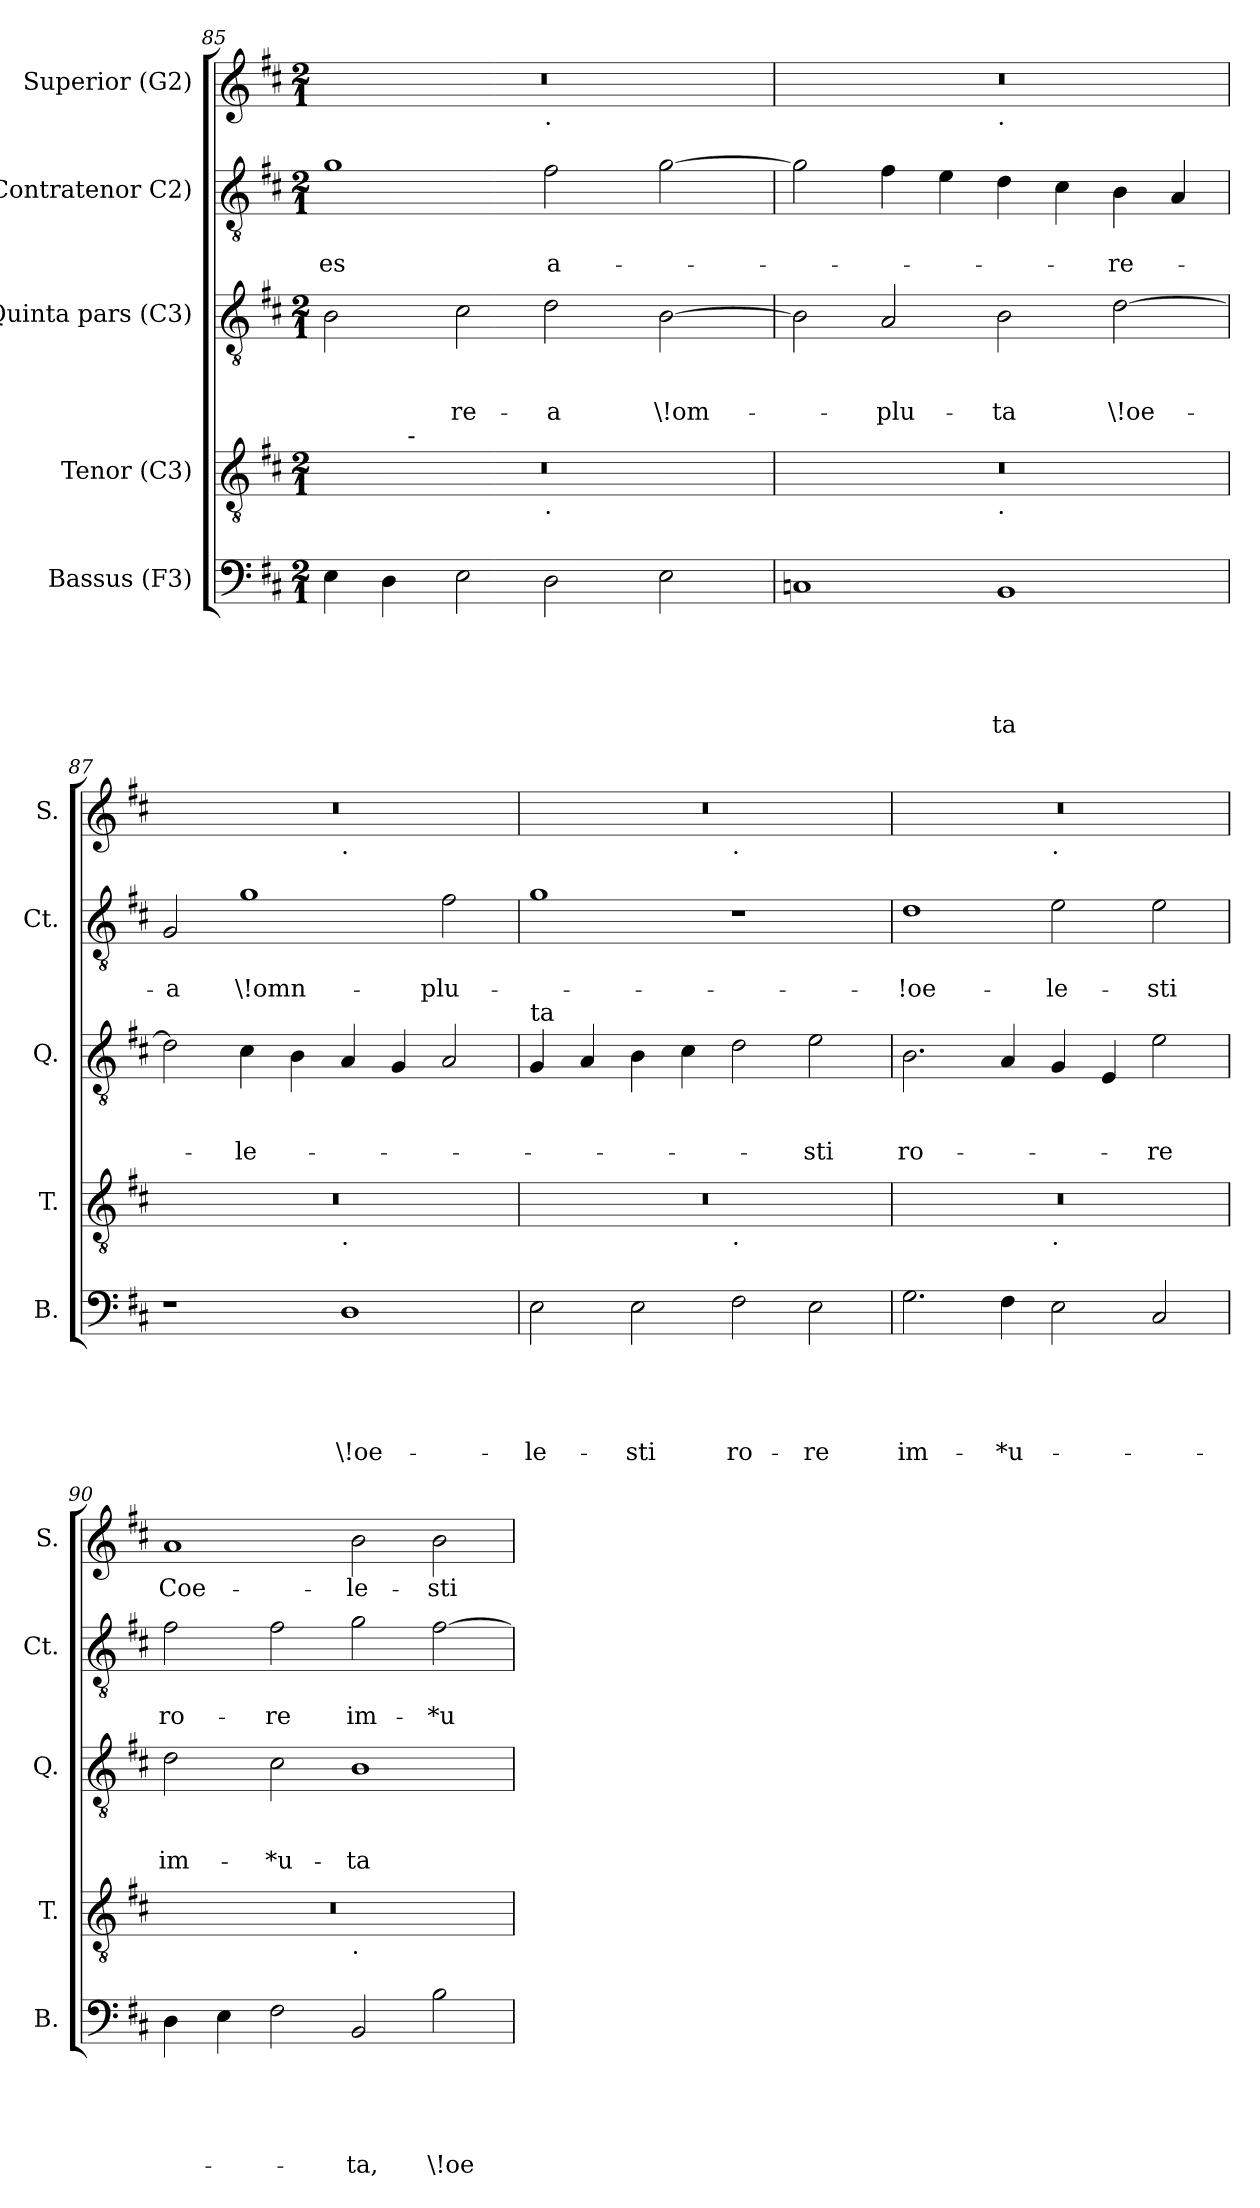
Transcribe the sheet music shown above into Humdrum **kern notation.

**kern	**text	**text	**text	**text	**text	**kern	**kern	**text	**text	**text	**kern	**text	**text	**kern	**text
*part5	*part5	*part5	*part5	*part5	*part5	*part4	*part3	*part3	*part3	*part3	*part2	*part2	*part2	*part1	*part1
*staff5	*staff5	*staff5	*staff5	*staff5	*staff5	*staff4	*staff3	*staff3	*staff3	*staff3	*staff2	*staff2	*staff2	*staff1	*staff1
*I"Bassus (F3)	*	*	*	*	*	*I"Tenor (C3)	*I"Quinta pars (C3)	*	*	*	*I"Contratenor C2)	*	*	*I"Superior (G2)	*
*I'B.	*	*	*	*	*	*I'T.	*I'Q.	*	*	*	*I'Ct.	*	*	*I'S.	*
!!LO:LB:g=z
*clefF4	*	*	*	*	*	*clefGv2	*clefGv2	*	*	*	*clefGv2	*	*	*clefG2	*
*k[f#c#]	*	*	*	*	*	*k[f#c#]	*k[f#c#]	*	*	*	*k[f#c#]	*	*	*k[f#c#]	*
*D:	*	*	*	*	*	*D:	*D:	*	*	*	*D:	*	*	*D:	*
*M2/1	*	*	*	*	*	*M2/1	*M2/1	*	*	*	*M2/1	*	*	*M2/1	*
=85	=85	=85	=85	=85	=85	=85	=85	=85	=85	=85	=85	=85	=85	=85	=85
!	!	!	!	!	!	!	!	!	!	!	!	!	!LO:LY:b	!	!
*	*	*	*	*	*	*^	*	*	*	*	*	*	*	*^	*
*	*	*	*	*	*	*	*^	*	*	*	*	*	*	*	*	*	*
4E\	.	.	.	.	.	0r	4ryy	1ryy	2B\	.	.	.	1g	.	es	0r	1ryy	.
4D\	.	.	.	.	.	.	16ryy	.	.	.	.	.	.	.	.	.	.	.
!	!	!	!	!	!	!	!LO:TX:a:t=-	!	!	!	!	!	!	!	!	!	!	!
.	.	.	.	.	.	.	1ryy	.	.	.	.	.	.	.	.	.	.	.
!	!	!	!	!	!	!	!	!	!	!	!	!LO:LY:b	!	!	!	!	!	!
2E\	.	.	.	.	.	.	.	.	2c#\	.	.	-re-	.	.	.	.	.	.
!	!	!	!	!	!	!	!	!	!	!	!	!	!	!	!	!	!LO:TX:b:t=.	!
!	!	!	!	!	!	!	!	!LO:TX:b:t=.	!	!	!	!	!	!	!	!	!	!
!	!	!	!	!	!	!	!	!	!	!	!	!LO:LY:b	!	!	!LO:LY:b	!	!	!
2D\	.	.	.	.	.	.	.	1ryy	2d\	.	.	-a	2f#\	.	a-	.	1ryy	.
.	.	.	.	.	.	.	2ryy	.	.	.	.	.	.	.	.	.	.	.
!	!	!	!	!	!	!	!	!	!	!	!	!LO:LY:b	!	!	!	!	!	!
2E\	.	.	.	.	.	.	.	.	[>2B\	.	.	\!om-	[>2g\	.	.	.	.	.
.	.	.	.	.	.	.	8.ryy	.	.	.	.	.	.	.	.	.	.	.
*	*	*	*	*	*	*	*v	*v	*	*	*	*	*	*	*	*	*	*
=86	=86	=86	=86	=86	=86	=86	=86	=86	=86	=86	=86	=86	=86	=86	=86	=86	=86
1C	.	.	.	.	.	0r	1ryy	2B\]	.	.	.	2g\]	.	.	0r	1ryy	.
!	!	!	!	!	!	!	!	!	!	!	!LO:LY:b	!	!	!	!	!	!
.	.	.	.	.	.	.	.	2A/	.	.	-plu-	4f#\	.	.	.	.	.
.	.	.	.	.	.	.	.	.	.	.	.	4e\	.	.	.	.	.
!	!	!	!	!	!	!	!	!	!	!	!	!	!	!	!	!LO:TX:b:t=.	!
!	!	!	!	!	!	!	!LO:TX:b:t=.	!	!	!	!	!	!	!	!	!	!
!	!	!	!	!	!LO:LY:b	!	!	!	!	!	!LO:LY:b	!	!	!	!	!	!
1BB	.	.	.	.	-ta	.	1ryy	2B\	.	.	-ta	4d\	.	.	.	1ryy	.
.	.	.	.	.	.	.	.	.	.	.	.	4c#\	.	.	.	.	.
!	!	!	!	!	!	!	!	!	!	!	!LO:LY:b	!	!	!LO:LY:b	!	!	!
.	.	.	.	.	.	.	.	[>2d\	.	.	\!oe-	4B\	.	-re-	.	.	.
.	.	.	.	.	.	.	.	.	.	.	.	4A/	.	.	.	.	.
=87	=87	=87	=87	=87	=87	=87	=87	=87	=87	=87	=87	=87	=87	=87	=87	=87	=87
!	!	!	!	!	!	!	!	!	!	!	!	!	!	!LO:LY:b	!	!	!
1r	.	.	.	.	.	0r	1ryy	2d\]	.	.	.	2G/	.	-a	0r	1ryy	.
!	!	!	!	!	!	!	!	!	!	!	!LO:LY:b	!	!	!LO:LY:b:rj	!	!	!
.	.	.	.	.	.	.	.	4c#\	.	.	-le-	1g	.	\!omn-	.	.	.
.	.	.	.	.	.	.	.	4B\	.	.	.	.	.	.	.	.	.
!	!	!	!	!	!	!	!	!	!	!	!	!	!	!	!	!LO:TX:b:t=.	!
!	!	!	!	!	!	!	!LO:TX:b:t=.	!	!	!	!	!	!	!	!	!	!
!	!	!	!	!	!LO:LY:b	!	!	!	!	!	!	!	!	!	!	!	!
1D	.	.	.	.	\!oe-	.	1ryy	4A/	.	.	.	.	.	.	.	1ryy	.
.	.	.	.	.	.	.	.	4G/	.	.	.	.	.	.	.	.	.
!	!	!	!	!	!	!	!	!	!	!	!	!	!	!LO:LY:b	!	!	!
.	.	.	.	.	.	.	.	2A/	.	.	.	2f#\	.	-plu-	.	.	.
!!LO:LB:g=z	!!
=88	=88	=88	=88	=88	=88	=88	=88	=88	=88	=88	=88	=88	=88	=88	=88	=88	=88
!	!	!	!	!	!	!	!	!LO:TX:a:t=ta	!	!	!	!	!	!	!	!	!
!	!	!	!	!	!LO:LY:b	!	!	!	!	!	!	!	!	!	!	!	!
2E\	.	.	.	.	-le-	0r	1ryy	4G/	.	.	.	1g	.	.	0r	1ryy	.
.	.	.	.	.	.	.	.	4A/	.	.	.	.	.	.	.	.	.
!	!	!	!	!	!LO:LY:b	!	!	!	!	!	!	!	!	!	!	!	!
2E\	.	.	.	.	-sti	.	.	4B\	.	.	.	.	.	.	.	.	.
.	.	.	.	.	.	.	.	4c#\	.	.	.	.	.	.	.	.	.
!	!	!	!	!	!	!	!	!	!	!	!	!	!	!	!	!LO:TX:b:t=.	!
!	!	!	!	!	!	!	!LO:TX:b:t=.	!	!	!	!	!	!	!	!	!	!
!	!	!	!	!	!LO:LY:b	!	!	!	!	!	!	!	!	!	!	!	!
2F#\	.	.	.	.	ro-	.	1ryy	2d\	.	.	.	1r	.	.	.	1ryy	.
!	!	!	!	!	!LO:LY:b	!	!	!	!	!	!LO:LY:b	!	!	!	!	!	!
2E\	.	.	.	.	-re	.	.	2e\	.	.	-sti	.	.	.	.	.	.
=89	=89	=89	=89	=89	=89	=89	=89	=89	=89	=89	=89	=89	=89	=89	=89	=89	=89
!	!	!	!	!	!LO:LY:b	!	!	!	!	!	!LO:LY:b	!	!	!LO:LY:b	!	!	!
2.G\	.	.	.	.	im-	0r	1ryy	2.B\	.	.	ro-	1d	.	-!oe-	0r	1ryy	.
!	!	!	!	!	!LO:LY:b	!	!	!	!	!	!	!	!	!	!	!	!
4F#\	.	.	.	.	-*u-	.	.	4A/	.	.	.	.	.	.	.	.	.
!	!	!	!	!	!	!	!	!	!	!	!	!	!	!	!	!LO:TX:b:t=.	!
!	!	!	!	!	!	!	!LO:TX:b:t=.	!	!	!	!	!	!	!	!	!	!
!	!	!	!	!	!	!	!	!	!	!	!	!	!	!LO:LY:b	!	!	!
2E\	.	.	.	.	.	.	1ryy	4G/	.	.	.	2e\	.	-le-	.	1ryy	.
.	.	.	.	.	.	.	.	4E/	.	.	.	.	.	.	.	.	.
!	!	!	!	!	!	!	!	!	!	!	!LO:LY:b	!	!	!LO:LY:b	!	!	!
2C#/	.	.	.	.	.	.	.	2e\	.	.	-re	2e\	.	-sti	.	.	.
=90	=90	=90	=90	=90	=90	=90	=90	=90	=90	=90	=90	=90	=90	=90	=90	=90	=90
!	!	!	!	!	!	!	!	!	!	!	!LO:LY:b	!	!	!LO:LY:b	!	!	!LO:LY:b
*	*	*	*	*	*	*	*	*	*	*	*	*	*	*	*v	*v	*
4D\	.	.	.	.	.	0r	1ryy	2d\	.	.	im-	2f#\	.	ro-	1a	-Coe-
4E\	.	.	.	.	.	.	.	.	.	.	.	.	.	.	.	.
!	!	!	!	!	!	!	!	!	!	!	!LO:LY:b	!	!	!LO:LY:b	!	!
2F#\	.	.	.	.	.	.	.	2c#\	.	.	-*u-	2f#\	.	-re	.	.
!	!	!	!	!	!	!	!LO:TX:b:t=.	!	!	!	!	!	!	!	!	!
!	!	!	!	!	!LO:LY:b	!	!	!	!	!	!LO:LY:b	!	!	!LO:LY:b	!	!LO:LY:b
2BB/	.	.	.	.	-ta,	.	1ryy	1B	.	.	-ta	2g\	.	im-	2b\	-le-
!	!	!	!	!	!LO:LY:b	!	!	!	!	!	!	!	!	!LO:LY:b	!	!LO:LY:b
2B\	.	.	.	.	\!oe-	.	.	.	.	.	.	[>2f#\	.	-*u-	2b\	-sti
*	*	*	*	*	*	*v	*v	*	*	*	*	*	*	*	*	*
=	=	=	=	=	=	=	=	=	=	=	=	=	=	=	=
*-	*-	*-	*-	*-	*-	*-	*-	*-	*-	*-	*-	*-	*-	*-	*-
